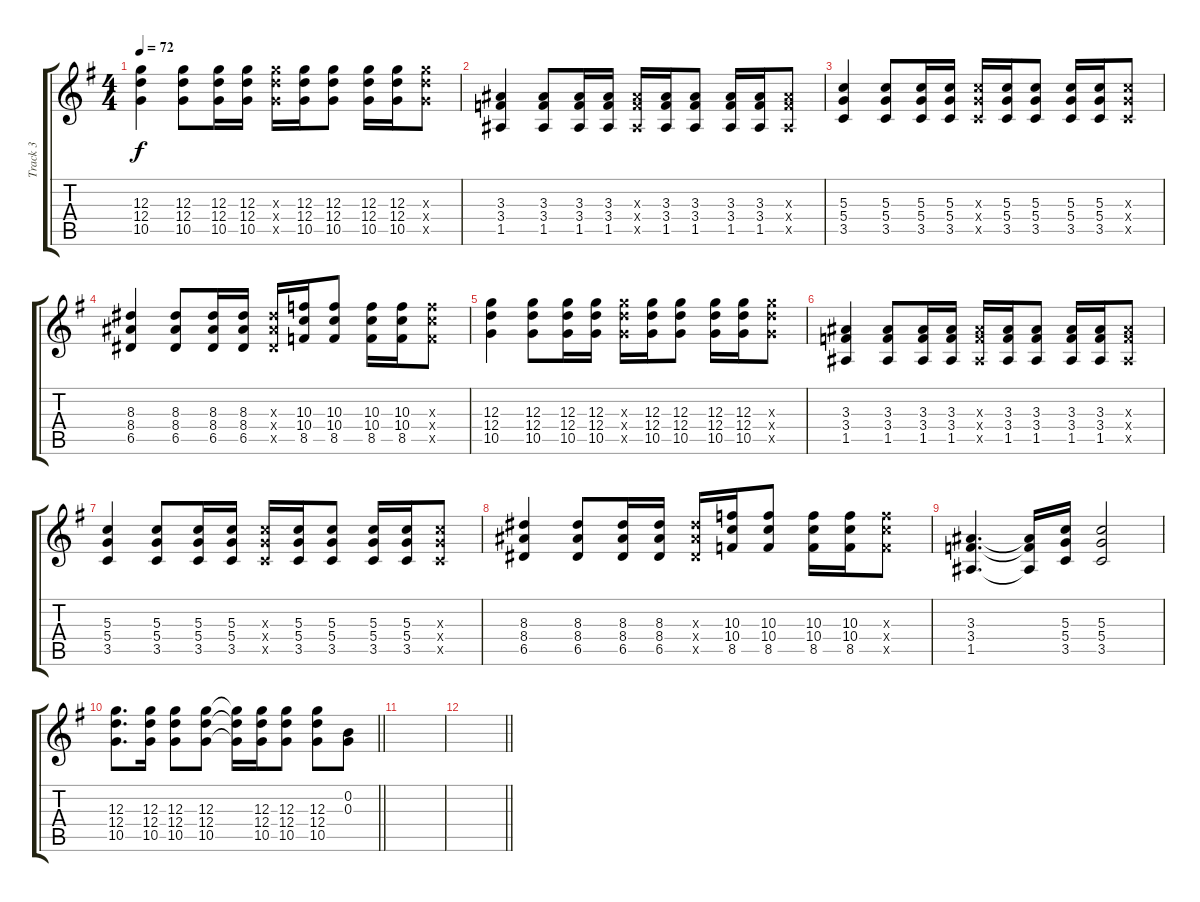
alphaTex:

\track ("Track 3" "Track 3") {instrument distortionguitar}
\staff {score tabs}
\tuning (E4 B3 G3 D3 A2 E2) {hide}
\ts (4 4)
\tempo 72
\clef g2
\ks g
(12.3 12.4 10.5).4{dy f} (12.3 12.4 10.5).8 (12.3 12.4 10.5).16 (12.3 12.4 10.5).16 (12.3{x} 12.4{x} 10.5{x}).16 (12.3 12.4 10.5).16 (12.3 12.4 10.5).8 (12.3 12.4 10.5).16 (12.3 12.4 10.5).16 (12.3{x} 12.4{x} 10.5{x}).8 |
(3.3 3.4 1.5).4 (3.3 3.4 1.5).8 (3.3 3.4 1.5).16 (3.3 3.4 1.5).16 (3.3{x} 3.4{x} 1.5{x}).16 (3.3 3.4 1.5).16 (3.3 3.4 1.5).8 (3.3 3.4 1.5).16 (3.3 3.4 1.5).16 (3.3{x} 3.4{x} 1.5{x}).8 |
(5.3 5.4 3.5).4 (5.3 5.4 3.5).8 (5.3 5.4 3.5).16 (5.3 5.4 3.5).16 (5.3{x} 5.4{x} 3.5{x}).16 (5.3 5.4 3.5).16 (5.3 5.4 3.5).8 (5.3 5.4 3.5).16 (5.3 5.4 3.5).16 (5.3{x} 5.4{x} 3.5{x}).8 |
(8.3 8.4 6.5).4 (8.3 8.4 6.5).8 (8.3 8.4 6.5).16 (8.3 8.4 6.5).16 (8.3{x} 8.4{x} 6.5{x}).16 (10.3 10.4 8.5).16 (10.3 10.4 8.5).8 (10.3 10.4 8.5).16 (10.3 10.4 8.5).16 (10.3{x} 10.4{x} 8.5{x}).8 |
(12.3 12.4 10.5).4 (12.3 12.4 10.5).8 (12.3 12.4 10.5).16 (12.3 12.4 10.5).16 (12.3{x} 12.4{x} 10.5{x}).16 (12.3 12.4 10.5).16 (12.3 12.4 10.5).8 (12.3 12.4 10.5).16 (12.3 12.4 10.5).16 (12.3{x} 12.4{x} 10.5{x}).8 |
(3.3 3.4 1.5).4 (3.3 3.4 1.5).8 (3.3 3.4 1.5).16 (3.3 3.4 1.5).16 (3.3{x} 3.4{x} 1.5{x}).16 (3.3 3.4 1.5).16 (3.3 3.4 1.5).8 (3.3 3.4 1.5).16 (3.3 3.4 1.5).16 (3.3{x} 3.4{x} 1.5{x}).8 |
(5.3 5.4 3.5).4 (5.3 5.4 3.5).8 (5.3 5.4 3.5).16 (5.3 5.4 3.5).16 (5.3{x} 5.4{x} 3.5{x}).16 (5.3 5.4 3.5).16 (5.3 5.4 3.5).8 (5.3 5.4 3.5).16 (5.3 5.4 3.5).16 (5.3{x} 5.4{x} 3.5{x}).8 |
(8.3 8.4 6.5).4 (8.3 8.4 6.5).8 (8.3 8.4 6.5).16 (8.3 8.4 6.5).16 (8.3{x} 8.4{x} 6.5{x}).16 (10.3 10.4 8.5).16 (10.3 10.4 8.5).8 (10.3 10.4 8.5).16 (10.3 10.4 8.5).16 (10.3{x} 10.4{x} 8.5{x}).8 |
(3.3 3.4 1.5).4{d} (3.3{t} 3.4{t} 1.5{t}).16 (5.3 5.4 3.5).16 (5.3 5.4 3.5).2 |
\barLineRight lightlight
(12.3 12.4 10.5).8{d} (12.3 12.4 10.5).16 (12.3 12.4 10.5).8 (12.3 12.4 10.5).8 (12.3{t} 12.4{t} 10.5{t}).16 (12.3 12.4 10.5).16 (12.3 12.4 10.5).8 (12.3 12.4 10.5).8 (0.2 0.3).8 |
|
\barLineRight lightlight
